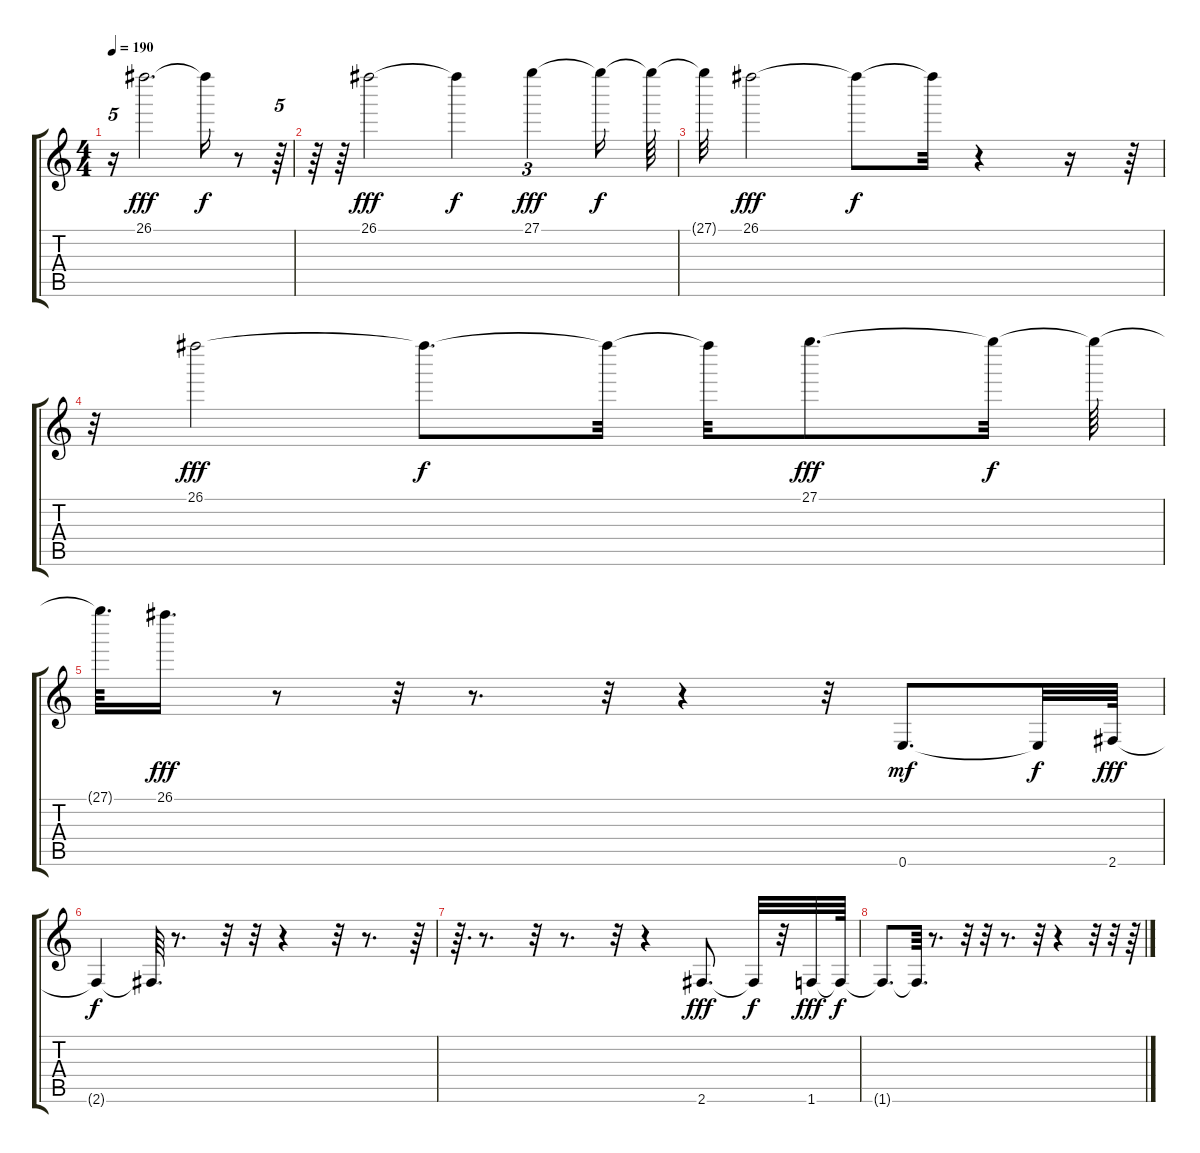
\track "" {instrument electricguitarjazz}
\staff {score tabs}
\tuning (E4 B3 G3 D3 A2 E2) {hide}
\ts (4 4)
\tempo 190
\clef g2
\ks c
r.16{tu (5 4) dy fff} 26.1.2{d} 26.1{t}.16{dy f} r.8 r.64{tu (5 4)} |
r.64 r.64 26.1.2{dy fff} 26.1{t}.4{dy f} 27.1.4{tu (3 2) dy fff} 27.1{t}.16{dy f} 27.1{t}.64 |
27.1{t}.32 26.1.2{dy fff} 26.1{t}.8{dy f} 26.1{t}.32 r.4 r.16 r.64 |
r.32 26.1.2{dy fff} 26.1{t}.8{d dy f} 26.1{t}.32 26.1{t}.32 27.1.8{d dy fff} 27.1{t}.32{dy f} 27.1{t}.64 |
27.1{t}.64{d} 26.1.16{d dy fff} r.8 r.32 r.8{d} r.32 r.4 r.32 0.6.8{d dy mf} 0.6{t}.32{dy f} 2.6.64{dy fff} |
2.6{t}.4{dy f} 2.6{t}.64{d} r.8{d} r.32 r.32 r.4 r.32 r.8{d} r.64 |
r.64{d} r.8{d} r.32 r.8{d} r.32 r.4 2.6.8{d dy fff} 2.6{t}.32{dy f} r.32 1.6.32{dy fff} 1.6{t}.64{dy f} |
1.6{t}.8{d} 1.6{t}.64{d} r.8{d} r.32 r.32 r.8{d} r.32 r.4 r.32 r.32 r.64
